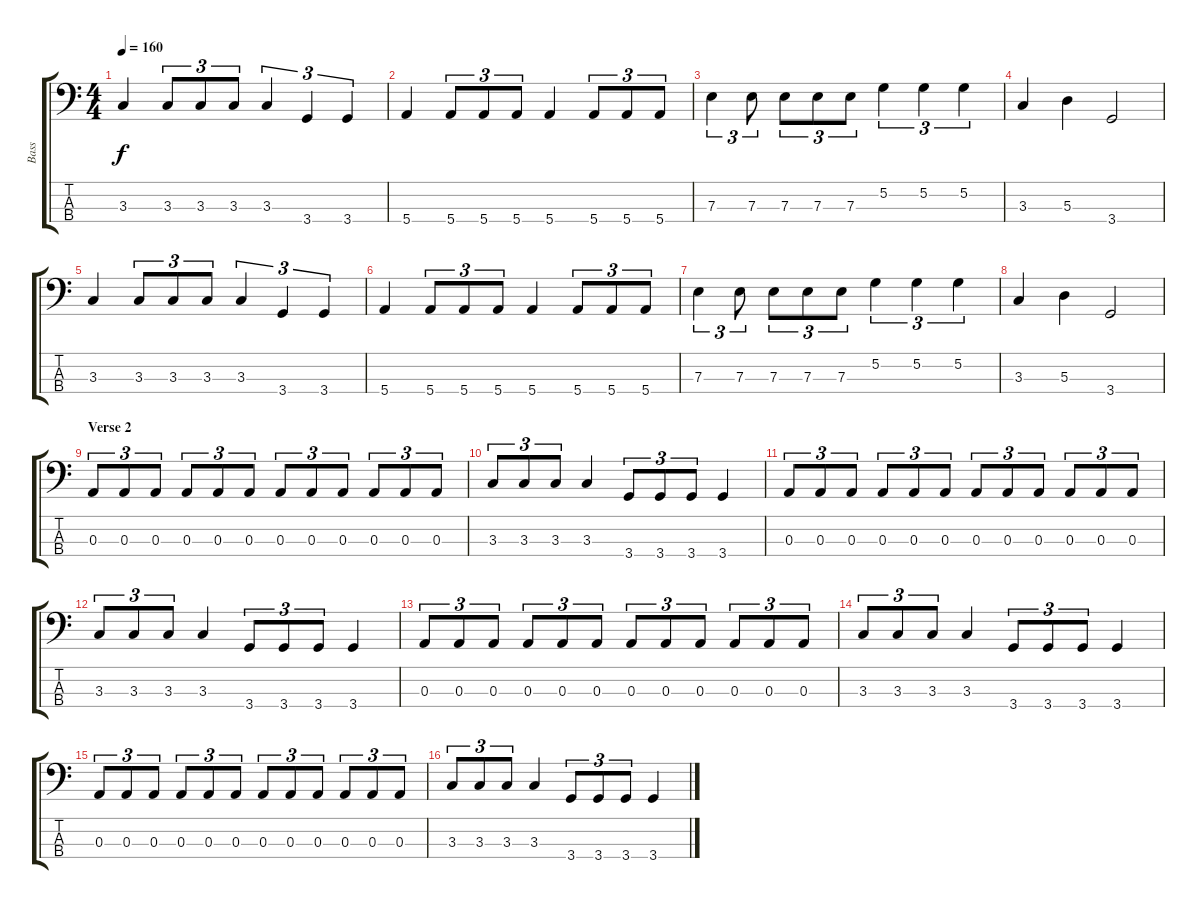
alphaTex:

\track ("Bass" "Bass") {instrument electricbassfinger}
\staff {score tabs}
\tuning (G2 D2 A1 E1) {hide}
\ts (4 4)
\tempo 160
\clef f4
\ks c
3.3.4{dy f} 3.3.8{tu (3 2)} 3.3.8{tu (3 2)} 3.3.8{tu (3 2)} 3.3.4{tu (3 2)} 3.4.4{tu (3 2)} 3.4.4{tu (3 2)} |
5.4.4 5.4.8{tu (3 2)} 5.4.8{tu (3 2)} 5.4.8{tu (3 2)} 5.4.4 5.4.8{tu (3 2)} 5.4.8{tu (3 2)} 5.4.8{tu (3 2)} |
7.3.4{tu (3 2)} 7.3.8{tu (3 2)} 7.3.8{tu (3 2)} 7.3.8{tu (3 2)} 7.3.8{tu (3 2)} 5.2.4{tu (3 2)} 5.2.4{tu (3 2)} 5.2.4{tu (3 2)} |
3.3.4 5.3.4 3.4.2 |
3.3.4 3.3.8{tu (3 2)} 3.3.8{tu (3 2)} 3.3.8{tu (3 2)} 3.3.4{tu (3 2)} 3.4.4{tu (3 2)} 3.4.4{tu (3 2)} |
5.4.4 5.4.8{tu (3 2)} 5.4.8{tu (3 2)} 5.4.8{tu (3 2)} 5.4.4 5.4.8{tu (3 2)} 5.4.8{tu (3 2)} 5.4.8{tu (3 2)} |
7.3.4{tu (3 2)} 7.3.8{tu (3 2)} 7.3.8{tu (3 2)} 7.3.8{tu (3 2)} 7.3.8{tu (3 2)} 5.2.4{tu (3 2)} 5.2.4{tu (3 2)} 5.2.4{tu (3 2)} |
3.3.4 5.3.4 3.4.2 |
\section ("" "Verse 2")
0.3.8{tu (3 2)} 0.3.8{tu (3 2)} 0.3.8{tu (3 2)} 0.3.8{tu (3 2)} 0.3.8{tu (3 2)} 0.3.8{tu (3 2)} 0.3.8{tu (3 2)} 0.3.8{tu (3 2)} 0.3.8{tu (3 2)} 0.3.8{tu (3 2)} 0.3.8{tu (3 2)} 0.3.8{tu (3 2)} |
3.3.8{tu (3 2)} 3.3.8{tu (3 2)} 3.3.8{tu (3 2)} 3.3.4 3.4.8{tu (3 2)} 3.4.8{tu (3 2)} 3.4.8{tu (3 2)} 3.4.4 |
0.3.8{tu (3 2)} 0.3.8{tu (3 2)} 0.3.8{tu (3 2)} 0.3.8{tu (3 2)} 0.3.8{tu (3 2)} 0.3.8{tu (3 2)} 0.3.8{tu (3 2)} 0.3.8{tu (3 2)} 0.3.8{tu (3 2)} 0.3.8{tu (3 2)} 0.3.8{tu (3 2)} 0.3.8{tu (3 2)} |
3.3.8{tu (3 2)} 3.3.8{tu (3 2)} 3.3.8{tu (3 2)} 3.3.4 3.4.8{tu (3 2)} 3.4.8{tu (3 2)} 3.4.8{tu (3 2)} 3.4.4 |
0.3.8{tu (3 2)} 0.3.8{tu (3 2)} 0.3.8{tu (3 2)} 0.3.8{tu (3 2)} 0.3.8{tu (3 2)} 0.3.8{tu (3 2)} 0.3.8{tu (3 2)} 0.3.8{tu (3 2)} 0.3.8{tu (3 2)} 0.3.8{tu (3 2)} 0.3.8{tu (3 2)} 0.3.8{tu (3 2)} |
3.3.8{tu (3 2)} 3.3.8{tu (3 2)} 3.3.8{tu (3 2)} 3.3.4 3.4.8{tu (3 2)} 3.4.8{tu (3 2)} 3.4.8{tu (3 2)} 3.4.4 |
0.3.8{tu (3 2)} 0.3.8{tu (3 2)} 0.3.8{tu (3 2)} 0.3.8{tu (3 2)} 0.3.8{tu (3 2)} 0.3.8{tu (3 2)} 0.3.8{tu (3 2)} 0.3.8{tu (3 2)} 0.3.8{tu (3 2)} 0.3.8{tu (3 2)} 0.3.8{tu (3 2)} 0.3.8{tu (3 2)} |
3.3.8{tu (3 2)} 3.3.8{tu (3 2)} 3.3.8{tu (3 2)} 3.3.4 3.4.8{tu (3 2)} 3.4.8{tu (3 2)} 3.4.8{tu (3 2)} 3.4.4
